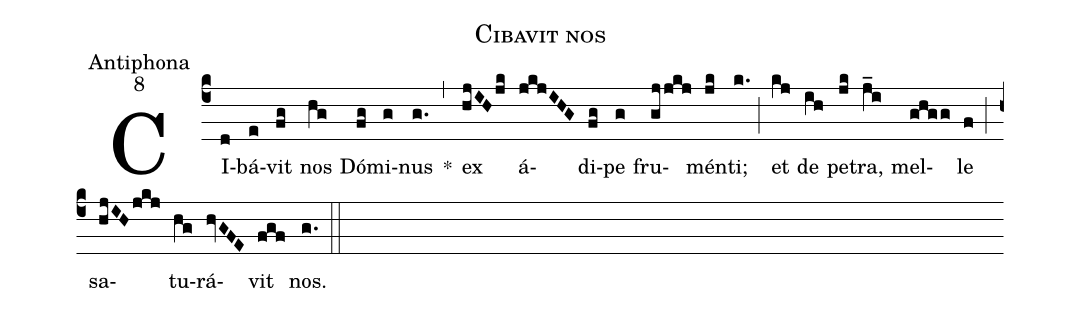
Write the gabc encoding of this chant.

name:Cibavit nos;
office-part:Antiphona;
mode:8;
%%
(c4)
CI(d)bá(e)vit(fg) nos(hg) Dó(fg)mi(g)nus(g.) *(,)
ex(hjIHjk) á(jkjIHG)di(fg)pe(g) fru(gj/jkj)mén(jk)ti;(k.) (;)
et(kj) de(ih) pe(jk)tra,(j_i) mel(ghgg)le(f) (;)
sa(hjIHjkj)tu(hg)rá(hvGFE)vit(fgf) nos.(g.) (::)
